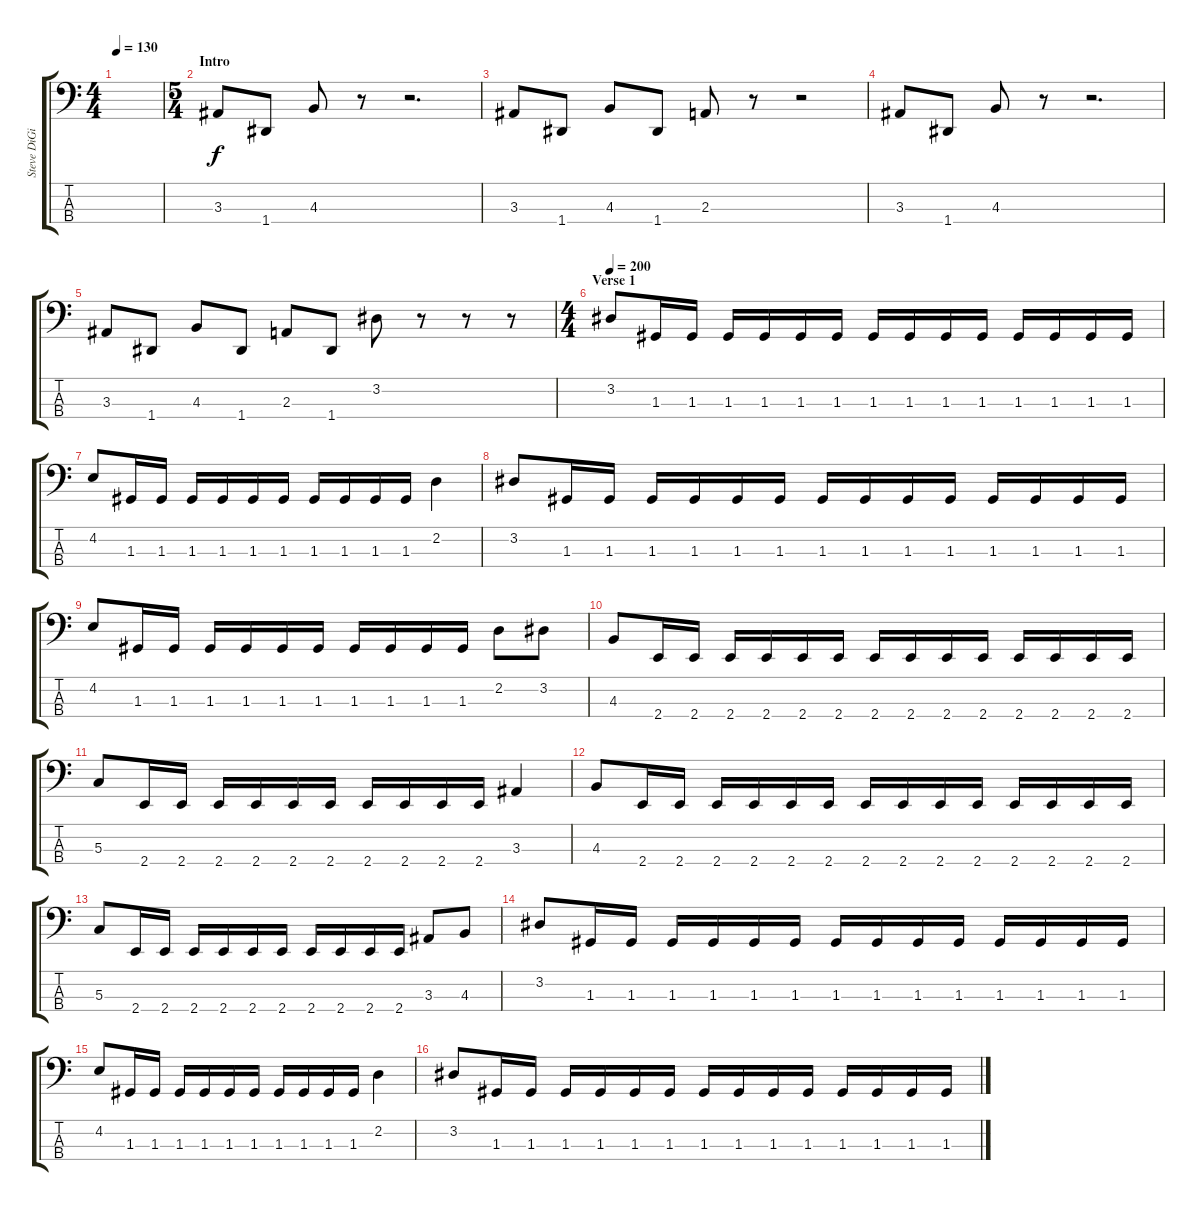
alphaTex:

\track ("Steve DiGiorgio" "Steve DiGi") {instrument fretlessbass}
\staff {score tabs}
\tuning (F2 C2 G1 D1) {hide}
\ts (4 4)
\tempo 130
\tempo 145
\tempo 130
\clef f4
\ks c
|
\ts (5 4)
\section ("" "Intro")
3.3.8 1.4.8 4.3.8 r.8 r.2{d} |
3.3.8 1.4.8 4.3.8 1.4.8 2.3.8 r.8 r.2 |
3.3.8 1.4.8 4.3.8 r.8 r.2{d} |
3.3.8 1.4.8 4.3.8 1.4.8 2.3.8 1.4.8 3.2.8 r.8 r.8 r.8 |
\ts (4 4)
\section ("" "Verse 1")
\tempo 200
3.2.8 1.3.16 1.3.16 1.3.16 1.3.16 1.3.16 1.3.16 1.3.16 1.3.16 1.3.16 1.3.16 1.3.16 1.3.16 1.3.16 1.3.16 |
4.2.8 1.3.16 1.3.16 1.3.16 1.3.16 1.3.16 1.3.16 1.3.16 1.3.16 1.3.16 1.3.16 2.2.4 |
3.2.8 1.3.16 1.3.16 1.3.16 1.3.16 1.3.16 1.3.16 1.3.16 1.3.16 1.3.16 1.3.16 1.3.16 1.3.16 1.3.16 1.3.16 |
4.2.8 1.3.16 1.3.16 1.3.16 1.3.16 1.3.16 1.3.16 1.3.16 1.3.16 1.3.16 1.3.16 2.2.8 3.2.8 |
4.3.8 2.4.16 2.4.16 2.4.16 2.4.16 2.4.16 2.4.16 2.4.16 2.4.16 2.4.16 2.4.16 2.4.16 2.4.16 2.4.16 2.4.16 |
5.3.8 2.4.16 2.4.16 2.4.16 2.4.16 2.4.16 2.4.16 2.4.16 2.4.16 2.4.16 2.4.16 3.3.4 |
4.3.8 2.4.16 2.4.16 2.4.16 2.4.16 2.4.16 2.4.16 2.4.16 2.4.16 2.4.16 2.4.16 2.4.16 2.4.16 2.4.16 2.4.16 |
5.3.8 2.4.16 2.4.16 2.4.16 2.4.16 2.4.16 2.4.16 2.4.16 2.4.16 2.4.16 2.4.16 3.3.8 4.3.8 |
3.2.8 1.3.16 1.3.16 1.3.16 1.3.16 1.3.16 1.3.16 1.3.16 1.3.16 1.3.16 1.3.16 1.3.16 1.3.16 1.3.16 1.3.16 |
4.2.8 1.3.16 1.3.16 1.3.16 1.3.16 1.3.16 1.3.16 1.3.16 1.3.16 1.3.16 1.3.16 2.2.4 |
3.2.8 1.3.16 1.3.16 1.3.16 1.3.16 1.3.16 1.3.16 1.3.16 1.3.16 1.3.16 1.3.16 1.3.16 1.3.16 1.3.16 1.3.16
